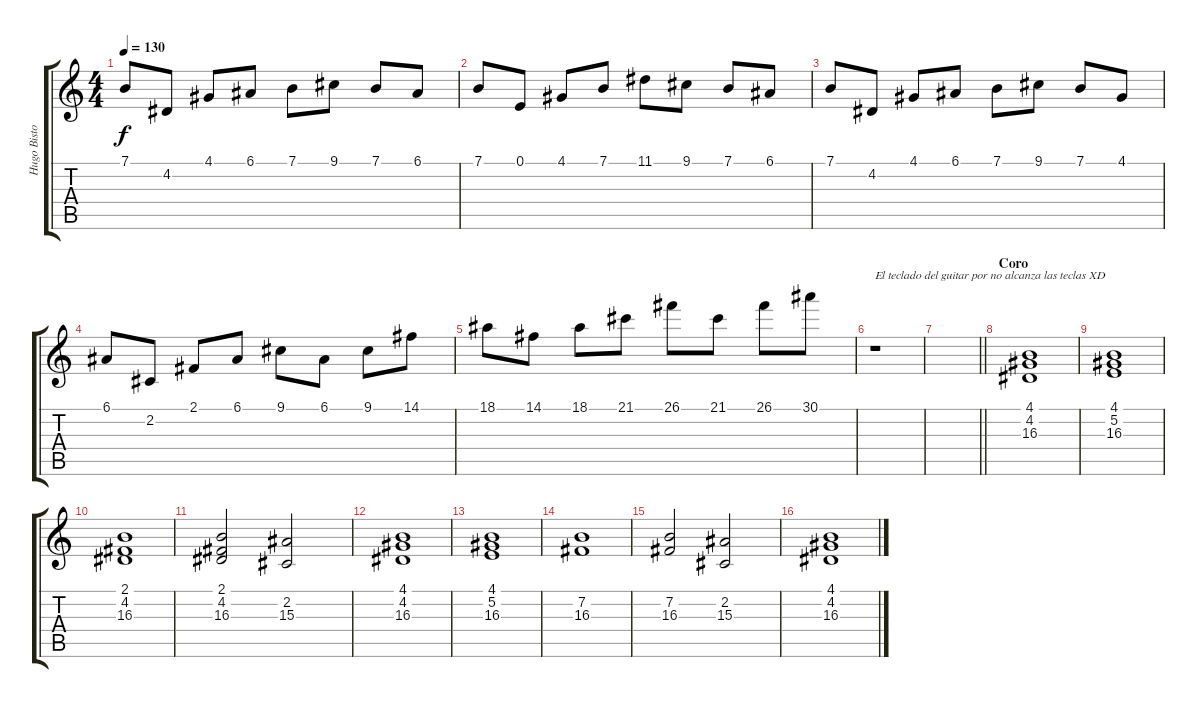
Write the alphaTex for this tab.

\track ("Hugo Bistolfi" "Hugo Bisto") {instrument choiraahs}
\staff {score tabs}
\tuning (E4 B3 G3 D3 A2 E2) {hide}
\ts (4 4)
\tempo 130
\clef g2
\ks c
7.1.8{dy f} 4.2.8 4.1.8 6.1.8 7.1.8 9.1.8 7.1.8 6.1.8 |
7.1.8 0.1.8 4.1.8 7.1.8 11.1.8 9.1.8 7.1.8 6.1.8 |
7.1.8 4.2.8 4.1.8 6.1.8 7.1.8 9.1.8 7.1.8 4.1.8 |
6.1.8 2.2.8 2.1.8 6.1.8 9.1.8 6.1.8 9.1.8 14.1.8 |
18.1.8 14.1.8 18.1.8 21.1.8 26.1.8 21.1.8 26.1.8 30.1.8 |
r.1{txt "El teclado del guitar por no alcanza las teclas XD"} |
\barLineRight lightlight
|
\section ("" "Coro")
(4.1 4.2 16.3).1{instrument choiraahs} |
(4.1 5.2 16.3).1 |
(2.1 4.2 16.3).1 |
(2.1 4.2 16.3).2 (2.2 15.3).2 |
(4.1 4.2 16.3).1 |
(4.1 5.2 16.3).1 |
(7.2 16.3).1 |
(7.2 16.3).2 (2.2 15.3).2 |
(4.1 4.2 16.3).1
